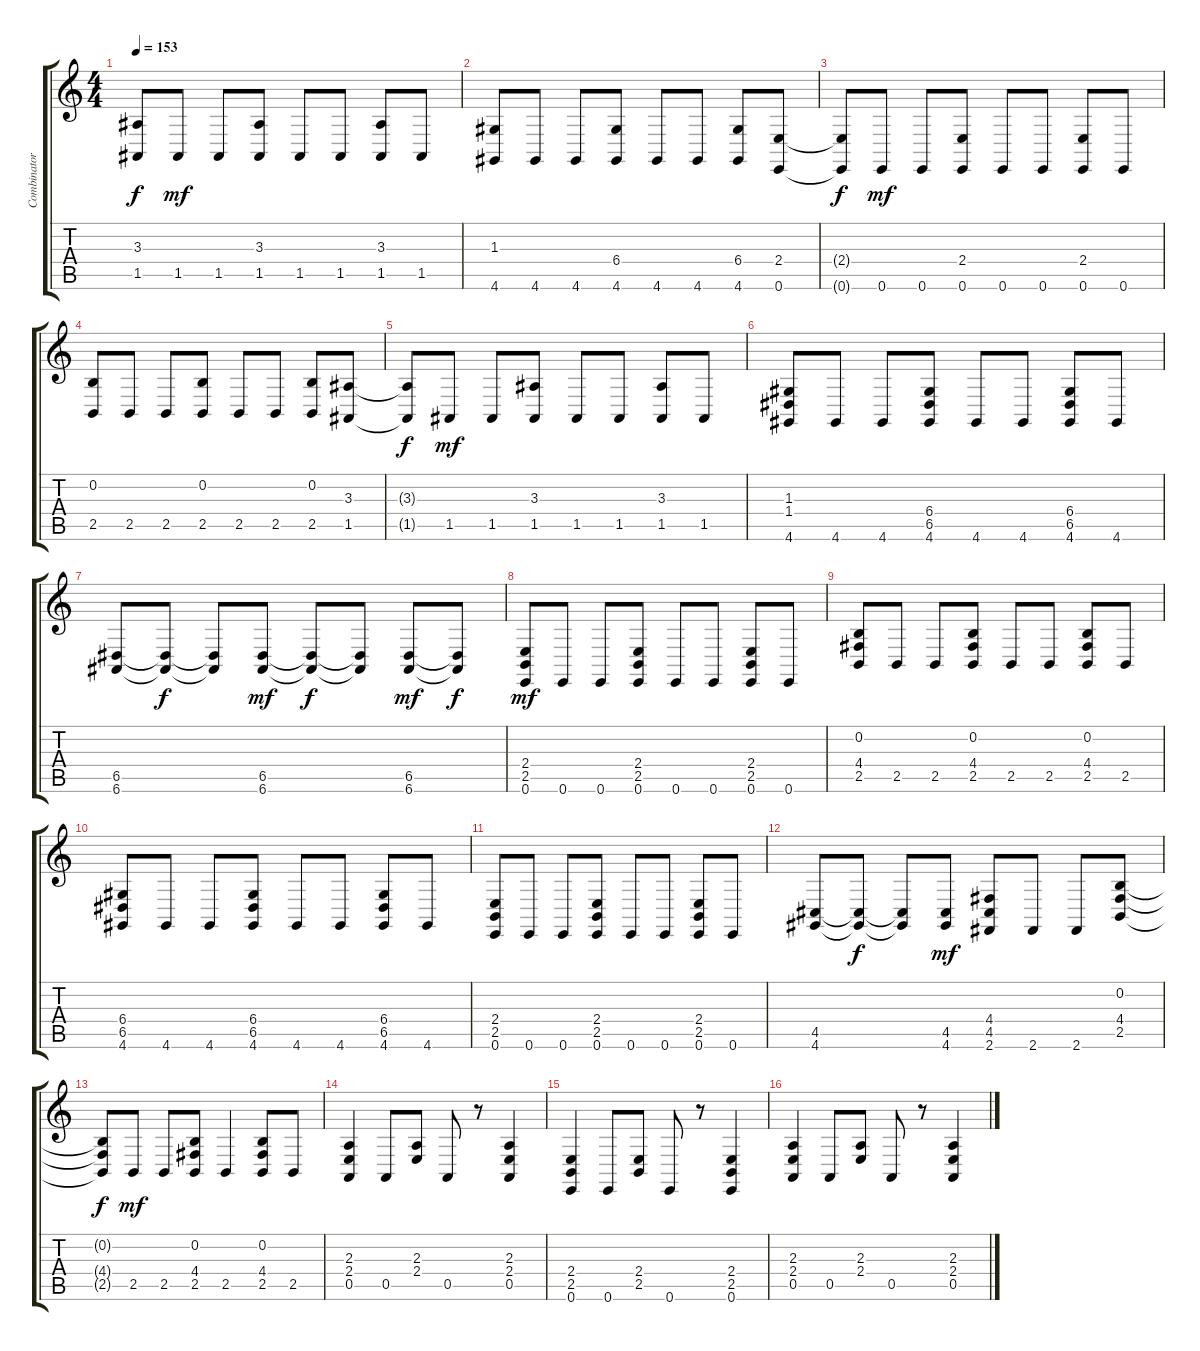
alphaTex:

\track ("Combinator 2 (Staff 1)" "Combinator") {instrument acousticgrandpiano}
\staff {score tabs}
\tuning (E4 B3 G3 D3 A2 E2) {hide}
\ts (4 4)
\tempo 153
\clef g2
\ks c
(3.3{t} 1.5{t}).8{dy f} 1.5.8{dy mf} 1.5.8 (3.3 1.5).8 1.5.8 1.5.8 (3.3 1.5).8 1.5.8 |
(1.3 4.6).8 4.6.8 4.6.8 (6.4 4.6).8 4.6.8 4.6.8 (6.4 4.6).8 (2.4 0.6).8 |
(2.4{t} 0.6{t}).8{dy f} 0.6.8{dy mf} 0.6.8 (2.4 0.6).8 0.6.8 0.6.8 (2.4 0.6).8 0.6.8 |
(0.2 2.5).8 2.5.8 2.5.8 (0.2 2.5).8 2.5.8 2.5.8 (0.2 2.5).8 (3.3 1.5).8 |
(3.3{t} 1.5{t}).8{dy f} 1.5.8{dy mf} 1.5.8 (3.3 1.5).8 1.5.8 1.5.8 (3.3 1.5).8 1.5.8 |
(1.3 1.4 4.6).8 4.6.8 4.6.8 (6.4 6.5 4.6).8 4.6.8 4.6.8 (6.4 6.5 4.6).8 4.6.8 |
(6.5 6.6).8 (6.5{t} 6.6{t}).8{dy f} (6.5{t} 6.6{t}).8 (6.5 6.6).8{dy mf} (6.5{t} 6.6{t}).8{dy f} (6.5{t} 6.6{t}).8 (6.5 6.6).8{dy mf} (6.5{t} 6.6{t}).8{dy f} |
(2.4 2.5 0.6).8{dy mf} 0.6.8 0.6.8 (2.4 2.5 0.6).8 0.6.8 0.6.8 (2.4 2.5 0.6).8 0.6.8 |
(0.2 4.4 2.5).8 2.5.8 2.5.8 (0.2 4.4 2.5).8 2.5.8 2.5.8 (0.2 4.4 2.5).8 2.5.8 |
(6.4 6.5 4.6).8 4.6.8 4.6.8 (6.4 6.5 4.6).8 4.6.8 4.6.8 (6.4 6.5 4.6).8 4.6.8 |
(2.4 2.5 0.6).8 0.6.8 0.6.8 (2.4 2.5 0.6).8 0.6.8 0.6.8 (2.4 2.5 0.6).8 0.6.8 |
(4.5 4.6).8 (4.5{t} 4.6{t}).8{dy f} (4.5{t} 4.6{t}).8 (4.5 4.6).8{dy mf} (4.4 4.5 2.6).8 2.6.8 2.6.8 (0.2 4.4 2.5).8 |
(0.2{t} 4.4{t} 2.5{t}).8{dy f} 2.5.8{dy mf} 2.5.8 (0.2 4.4 2.5).8 2.5.4 (0.2 4.4 2.5).8 2.5.8 |
(2.3 2.4 0.5).4 0.5.8 (2.3 2.4).8 0.5.8 r.8 (2.3 2.4 0.5).4 |
(2.4 2.5 0.6).4 0.6.8 (2.4 2.5).8 0.6.8 r.8 (2.4 2.5 0.6).4 |
(2.3 2.4 0.5).4 0.5.8 (2.3 2.4).8 0.5.8 r.8 (2.3 2.4 0.5).4
